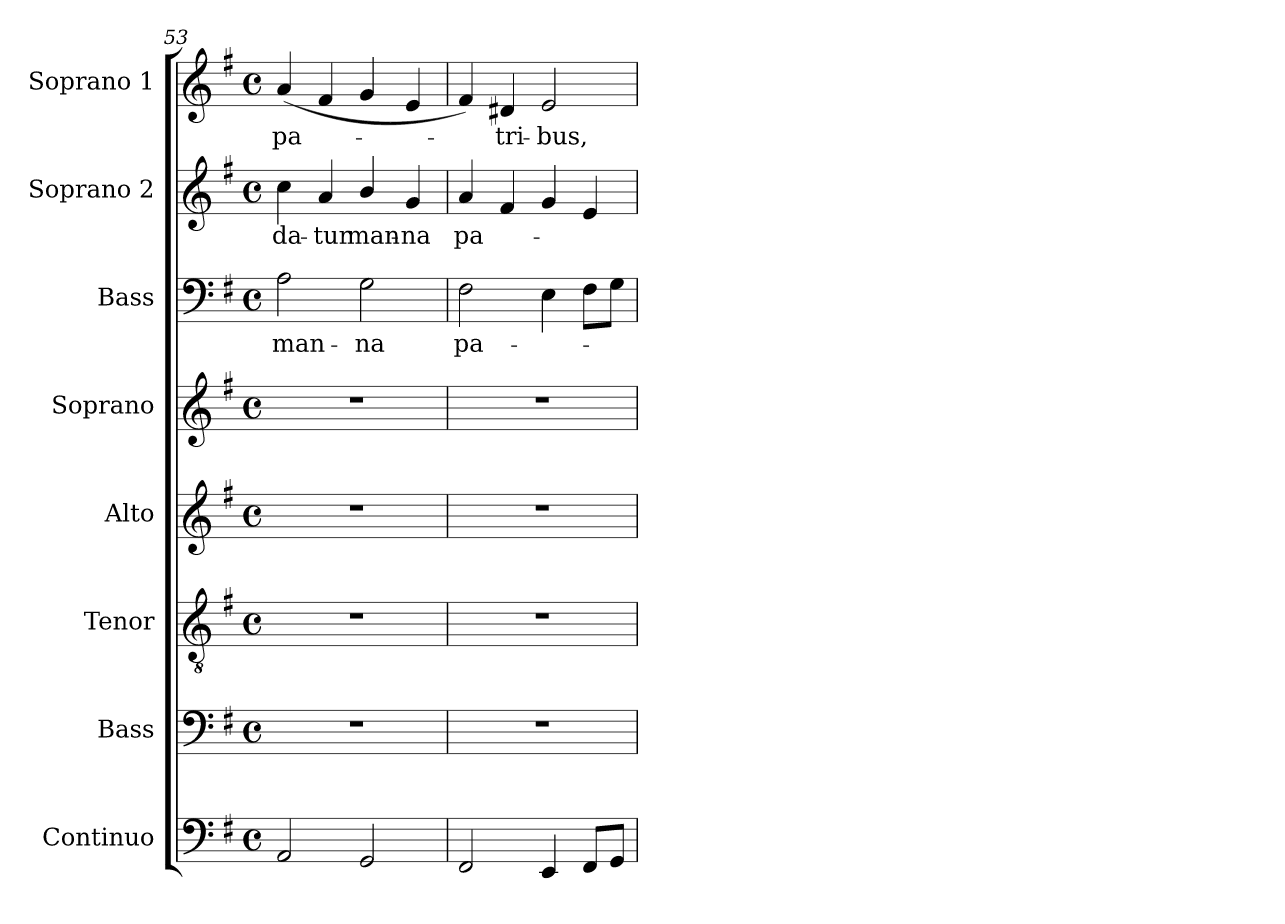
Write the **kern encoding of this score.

**kern	**kern	**kern	**kern	**kern	**kern	**text	**kern	**text	**kern	**text
*part8	*part7	*part6	*part5	*part4	*part3	*part3	*part2	*part2	*part1	*part1
*staff8	*staff7	*staff6	*staff5	*staff4	*staff3	*staff3	*staff2	*staff2	*staff1	*staff1
*I"Continuo	*I"Bass	*I"Tenor	*I"Alto	*I"Soprano	*I"Bass	*	*I"Soprano 2	*	*I"Soprano 1	*
*I'Cont.	*I'B.	*I'T.	*I'A.	*I'S.	*I'B.	*	*I'S2.	*	*I'S1.	*
!!LO:PB:g=z
*clefF4	*clefF4	*clefGv2	*clefG2	*clefG2	*clefF4	*	*clefG2	*	*clefG2	*
*	*	*ITrd7c12	*	*	*	*	*	*	*	*
*k[f#]	*k[f#]	*k[f#]	*k[f#]	*k[f#]	*k[f#]	*	*k[f#]	*	*k[f#]	*
*G:	*G:	*G:	*G:	*G:	*G:	*	*G:	*	*G:	*
*M4/4	*M4/4	*M4/4	*M4/4	*M4/4	*M4/4	*	*M4/4	*	*M4/4	*
*met(c)	*met(c)	*met(c)	*met(c)	*met(c)	*met(c)	*	*met(c)	*	*met(c)	*
=53	=53	=53	=53	=53	=53	=53	=53	=53	=53	=53
!	!	!	!	!	!	!LO:LY:b:color=#000000	!	!	!	!
!	!	!	!	!	!	!	!	!LO:LY:b:color=#000000	!	!
!	!	!	!	!	!	!	!	!	!	!LO:LY:b:color=#000000
2AAi/	1r	1r	1r	1r	2Ai\	man-	4cci\	da-	(4ai/	pa-
!	!	!	!	!	!	!	!	!LO:LY:b:color=#000000	!	!
.	.	.	.	.	.	.	4ai/	-tur	4f#i/	.
!	!	!	!	!	!	!LO:LY:b:color=#000000	!	!	!	!
!	!	!	!	!	!	!	!	!LO:LY:b:color=#000000	!	!
2GGi/	.	.	.	.	2Gi\	-na	4bi/	man-	4gi/	.
!	!	!	!	!	!	!	!	!LO:LY:b:color=#000000	!	!
.	.	.	.	.	.	.	4gi/	-na	4ei/	.
=54	=54	=54	=54	=54	=54	=54	=54	=54	=54	=54
!	!	!	!	!	!	!LO:LY:b:color=#000000	!	!	!	!
!	!	!	!	!	!	!	!	!LO:LY:b:color=#000000	!	!
2FF#i/	1r	1r	1r	1r	2F#i\	pa-	4ai/	pa-	4f#i/)	.
!	!	!	!	!	!	!	!	!	!	!LO:LY:b:color=#000000
.	.	.	.	.	.	.	4f#i/	.	4d#Xi/	-tri-
!	!	!	!	!	!	!	!	!	!	!LO:LY:b:color=#000000
4EEi/	.	.	.	.	4Ei\	.	4gi/	.	2ei/	-bus,
8FF#i/L	.	.	.	.	8F#i\L	.	4ei/	.	.	.
8GGi/J	.	.	.	.	8Gi\J	.	.	.	.	.
=	=	=	=	=	=	=	=	=	=	=
*-	*-	*-	*-	*-	*-	*-	*-	*-	*-	*-
